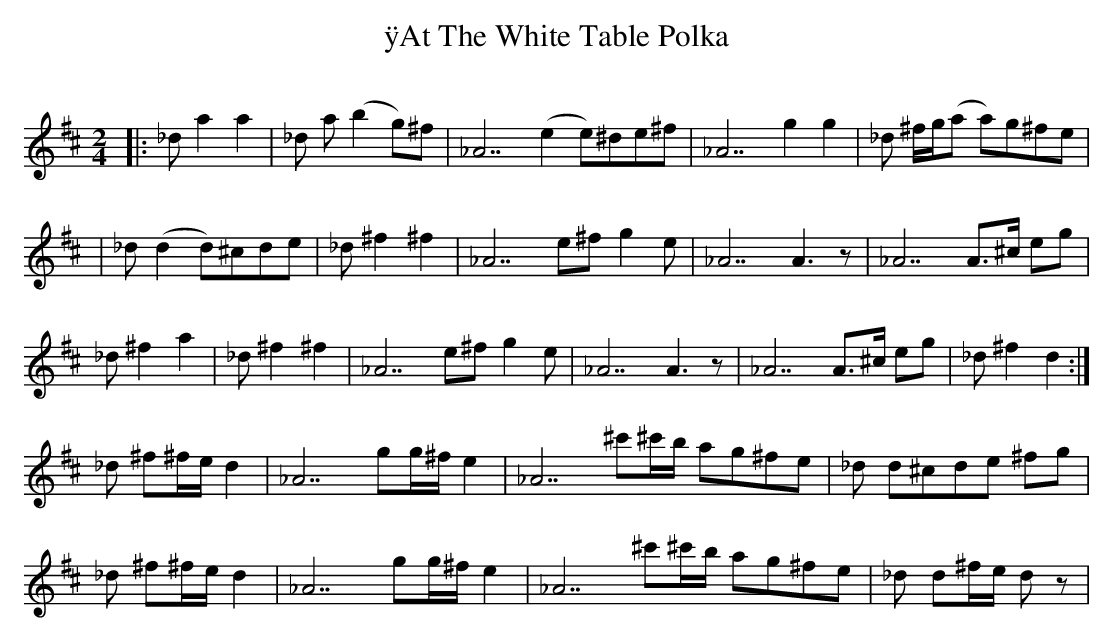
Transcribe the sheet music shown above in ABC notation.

X:1
T: ÿAt The White Table Polka
C:
K:D
M:2/4
|: '_D' a2 a2 | '_D' a (b2 g)^f | '_A7' (e2 e)^de^f | '_A7' g2 g2 | '_D' /^f/g/(a a)g^fe |
| '_D' (d2 d)^cde | '_D' ^f2 ^f2 | '_A7' e^f g2 e | '_A7' A3 z | '_A7' A>^c eg |
'_D' ^f2 a2 | '_D' ^f2 ^f2| '_A7' e^f g2 e | '_A7' A3 z | '_A7' A>^c eg | '_D' ^f2 d2 :|
'_D' ^f^f/e/ d2 | '_A7' gg/^f/ e2 | '_A7' ^c'^c'/b/ ag^fe | '_D' d^cde ^fg |
'_D' ^f^f/e/ d2 | '_A7' gg/^f/ e2 | '_A7' ^c'^c'/b/ ag^fe | '_D' d^f/e/ d z |
